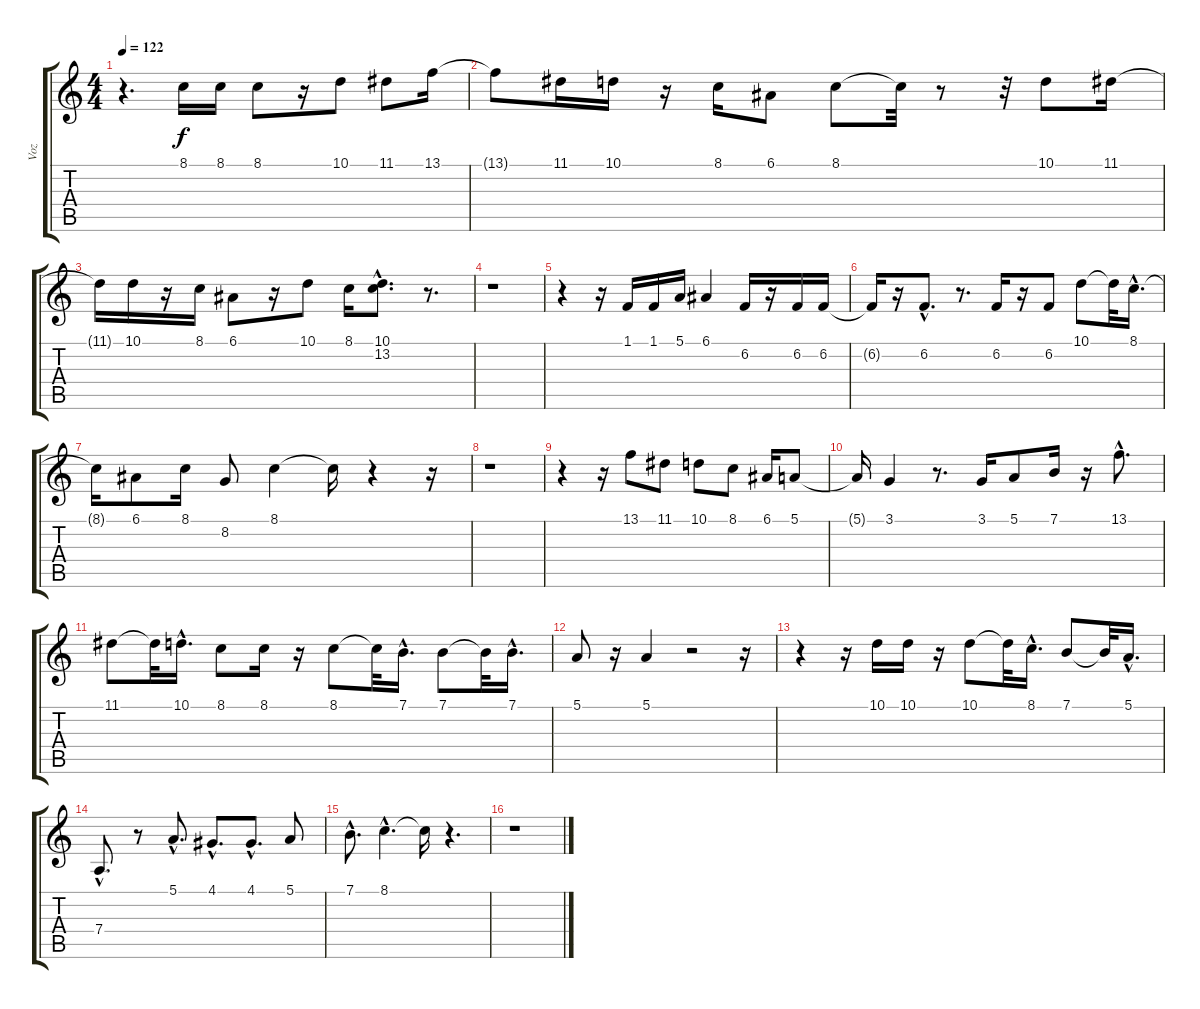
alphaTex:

\track ("Voz" "Voz") {instrument oboe}
\staff {score tabs}
\tuning (E4 B3 G3 D3 A2 E2) {hide}
\ts (4 4)
\tempo 122
\clef g2
\ks c
r.4{d dy f} 8.1.16 8.1.16 8.1.8 r.16 10.1.8 11.1.8 13.1.16 |
13.1{t}.8 11.1.16 10.1.16 r.16 8.1.16 6.1.8 8.1.8 8.1{t}.32 r.8 r.32 10.1.8 11.1.16 |
11.1{t}.16 10.1.16 r.16 8.1.16 6.1.8 r.16 10.1.8 8.1.16 (10.1{hac} 13.2{hac}).8{d} r.8{d} |
r.1 |
r.4 r.16 1.1.16 1.1.16 5.1.16 6.1.4 6.2.16 r.16 6.2.16 6.2.16 |
6.2{t}.16 r.16 6.2{hac}.8{d} r.8{d} 6.2.16 r.16 6.2.8 10.1.8 10.1{t}.32 8.1{hac}.16{d} |
8.1{t}.16 6.1.8 8.1.16 8.2.8 8.1.4 8.1{t}.16 r.4 r.16 |
r.1 |
r.4 r.16 13.1.8 11.1.8 10.1.8 8.1.8 6.1.16 5.1.8 |
5.1{t}.16 3.1.4 r.8{d} 3.1.16 5.1.8 7.1.16 r.16 13.1{hac}.8{d} |
11.1.8 11.1{t}.32 10.1{hac}.16{d} 8.1.8 8.1.16 r.16 8.1.8 8.1{t}.32 7.1{hac}.16{d} 7.1.8 7.1{t}.32 7.1{hac}.16{d} |
5.1.8 r.16 5.1.4 r.2 r.16 |
r.4 r.16 10.1.16 10.1.16 r.16 10.1.8 10.1{t}.32 8.1{hac}.16{d} 7.1.8 7.1{t}.32 5.1{hac}.16{d} |
7.4{hac}.8{d} r.8 5.1{hac}.8{d} 4.1{hac}.8{d} 4.1{hac}.8{d} 5.1.8 |
7.1{hac}.8{d} 8.1{hac}.4{d} 8.1{t}.16 r.4{d} |
r.1
